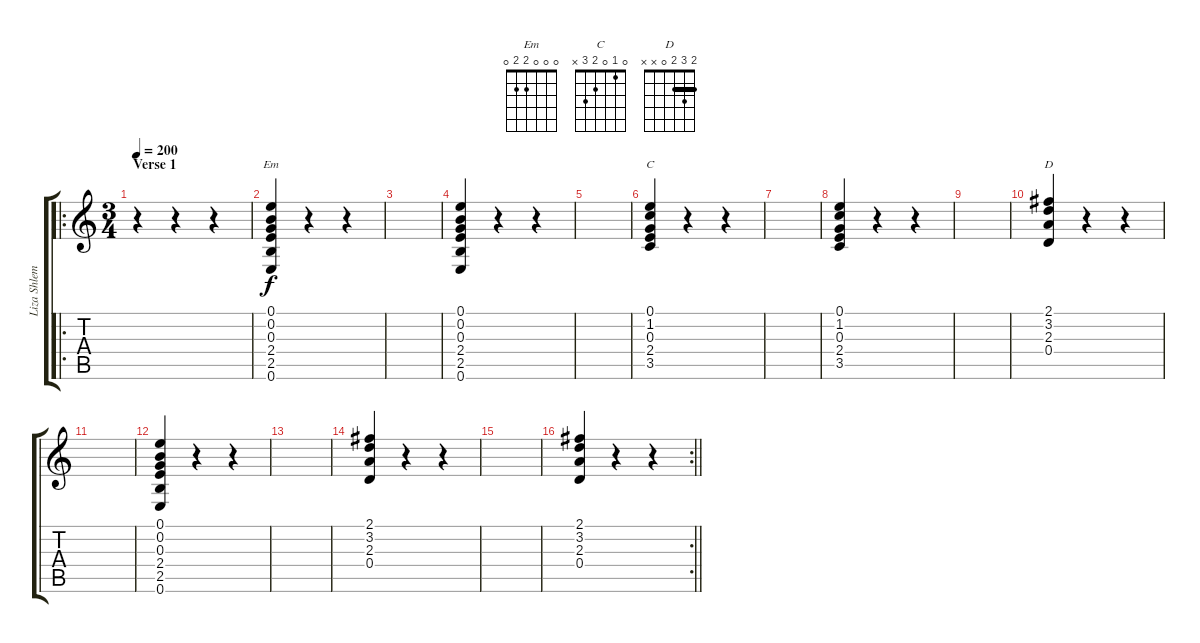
\track ("Liza Shlemenkova" "Liza Shlem") {instrument acousticguitarsteel}
\staff {score tabs}
\tuning (E4 B3 G3 D3 A2 E2) {hide}
\chord ("Em" 0 0 0 2 2 0)
\chord ("C" 0 1 0 2 3 x)
\chord ("D" 2 3 2 0 x x) {barre 2}
\ro
\ts (3 4)
\section ("" "Verse 1")
\tempo 200
\clef g2
\ks c
r.4{dy f} r.4 r.4 |
(0.1 0.2 0.3 2.4 2.5 0.6).4{ch "Em"} r.4 r.4 |
|
(0.1 0.2 0.3 2.4 2.5 0.6).4 r.4 r.4 |
|
(0.1 1.2 0.3 2.4 3.5).4{ch "C"} r.4 r.4 |
|
(0.1 1.2 0.3 2.4 3.5).4 r.4 r.4 |
|
(2.1 3.2 2.3 0.4).4{ch "D"} r.4 r.4 |
|
(0.1 0.2 0.3 2.4 2.5 0.6).4 r.4 r.4 |
|
(2.1 3.2 2.3 0.4).4 r.4 r.4 |
|
\rc 2
\barLineRight lightlight
(2.1 3.2 2.3 0.4).4 r.4 r.4
